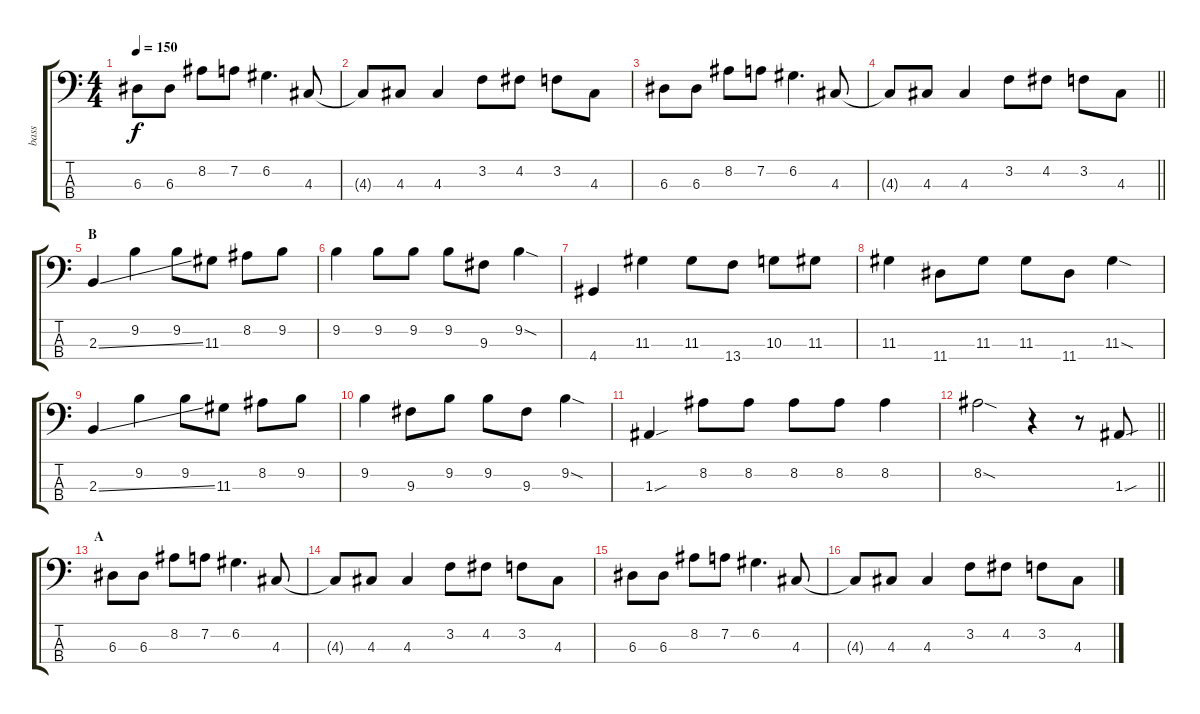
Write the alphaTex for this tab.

\track ("bass" "bass") {instrument electricbassfinger}
\staff {score tabs}
\tuning (G2 D2 A1 E1) {hide}
\ts (4 4)
\tempo 150
\clef f4
\ks c
6.3.8{dy f} 6.3.8 8.2.8 7.2.8 6.2.4{d} 4.3.8 |
4.3{t}.8 4.3.8 4.3.4 3.2.8 4.2.8 3.2.8 4.3.8 |
6.3.8 6.3.8 8.2.8 7.2.8 6.2.4{d} 4.3.8 |
\barLineRight lightlight
4.3{t}.8 4.3.8 4.3.4 3.2.8 4.2.8 3.2.8 4.3.8 |
\section ("" "B")
2.3{ss}.4 9.2.4 9.2.8 11.3.8 8.2.8 9.2.8 |
9.2.4 9.2.8 9.2.8 9.2.8 9.3.8 9.2{sod}.4 |
4.4.4 11.3.4 11.3.8 13.4.8 10.3.8 11.3.8 |
11.3.4 11.4.8 11.3.8 11.3.8 11.4.8 11.3{sod}.4 |
2.3{ss}.4 9.2.4 9.2.8 11.3.8 8.2.8 9.2.8 |
9.2.4 9.3.8 9.2.8 9.2.8 9.3.8 9.2{sod}.4 |
1.3{sou}.4 8.2.8 8.2.8 8.2.8 8.2.8 8.2.4 |
\barLineRight lightlight
8.2{sod}.2 r.4 r.8 1.3{sou}.8 |
\section ("" "A")
6.3.8 6.3.8 8.2.8 7.2.8 6.2.4{d} 4.3.8 |
4.3{t}.8 4.3.8 4.3.4 3.2.8 4.2.8 3.2.8 4.3.8 |
6.3.8 6.3.8 8.2.8 7.2.8 6.2.4{d} 4.3.8 |
4.3{t}.8 4.3.8 4.3.4 3.2.8 4.2.8 3.2.8 4.3.8
